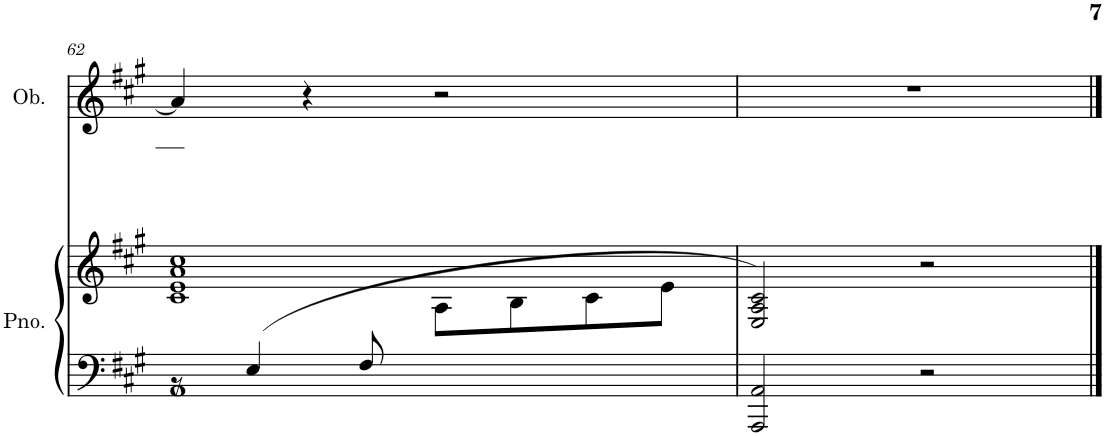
**kern	**kern	**kern
*part2	*part2	*part1
*staff3	*staff2	*staff1
*I"Piano	*	*I"Oboe
*I'Pno.	*	*I'Ob.
!!LO:PB:g=z
*clefF4	*clefG2	*clefG2
*k[f#c#g#]	*k[f#c#g#]	*k[f#c#g#]
*M4/4	*M4/4	*M4/4
=62	=62	=62
*^	*^	*
8ryy	1AA	1c# 1e 1a 1cc#	8r	4a/]
(>4E/	.	.	4.ryy	.
.	.	.	.	4r
8F#/	.	.	.	.
2ryy	.	.	8A\L	2r
.	.	.	8B\	.
.	.	.	8c#\	.
.	.	.	8e\J	.
*v	*v	*	*	*
*	*v	*v	*
=63	=63	=63
2AAA/ 2AA/	2E/ 2A/ 2c#/)	1r
2r	2r	.
==	==	==
*-	*-	*-
